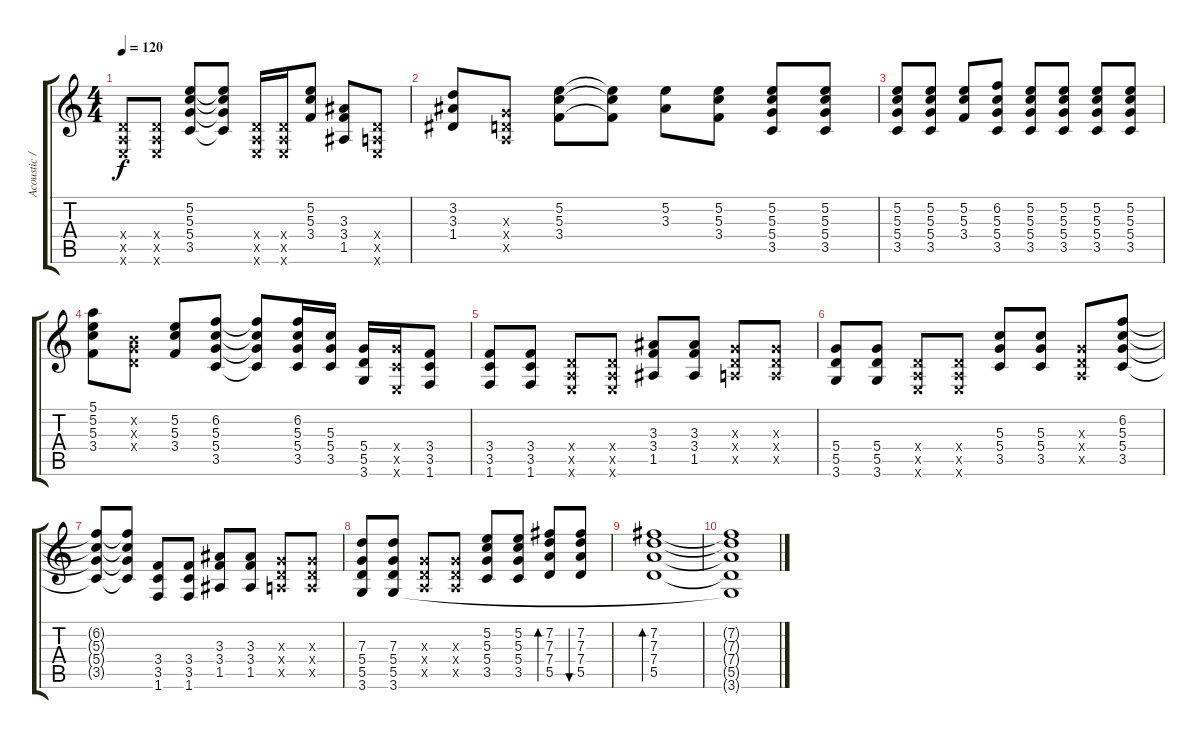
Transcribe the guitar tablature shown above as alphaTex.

\track ("Acoustic / Electric Guitar" "Acoustic /") {instrument acousticguitarsteel}
\staff {score tabs}
\tuning (E4 B3 G3 D3 A2 E2) {hide}
\ts (4 4)
\tempo 120
\clef g2
\ks c
(0.4{x} 0.5{x} 0.6{x}).8{dy f} (0.4{x} 0.5{x} 0.6{x}).8 (5.2 5.3 5.4 3.5).8 (5.2{t} 5.3{t} 5.4{t} 3.5{t}).8 (0.4{x} 0.5{x} 0.6{x}).16 (0.4{x} 0.5{x} 0.6{x}).16 (5.2 5.3 3.4).8 (3.3 3.4 1.5).8 (0.4{x} 0.5{x} 0.6{x}).8 |
(3.2 3.3 1.4).8 (0.3{x} 0.4{x} 0.5{x}).8 (5.2 5.3 3.4).8 (5.2{t} 5.3{t} 3.4{t}).8 (5.2 3.3).8 (5.2 5.3 3.4).8 (5.2 5.3 5.4 3.5).8 (5.2 5.3 5.4 3.5).8 |
(5.2 5.3 5.4 3.5).8 (5.2 5.3 5.4 3.5).8 (5.2 5.3 3.4).8 (6.2 5.3 5.4 3.5).8 (5.2 5.3 5.4 3.5).8 (5.2 5.3 5.4 3.5).8 (5.2 5.3 5.4 3.5).8 (5.2 5.3 5.4 3.5).8 |
(5.1 5.2 5.3 3.4).8 (0.2{x} 0.3{x} 0.4{x}).8 (5.2 5.3 3.4).8 (6.2 5.3 5.4 3.5).8 (6.2{t} 5.3{t} 5.4{t} 3.5{t}).8 (6.2 5.3 5.4 3.5).16 (5.3 5.4 3.5).16 (5.4 5.5 3.6).16 (5.4{x} 3.5{x} 0.6{x}).16 (3.4 3.5 1.6).8 |
(3.4 3.5 1.6).8{instrument acousticguitarsteel} (3.4 3.5 1.6).8 (0.4{x} 0.5{x} 0.6{x}).8 (0.4{x} 0.5{x} 0.6{x}).8 (3.3 3.4 1.5).8 (3.3 3.4 1.5).8 (0.3{x} 0.4{x} 0.5{x}).8 (0.3{x} 0.4{x} 0.5{x}).8 |
(5.4 5.5 3.6).8 (5.4 5.5 3.6).8 (0.4{x} 0.5{x} 0.6{x}).8 (0.4{x} 0.5{x} 0.6{x}).8 (5.3 5.4 3.5).8 (5.3 5.4 3.5).8 (0.3{x} 0.4{x} 0.5{x}).8 (6.2 5.3 5.4 3.5).8 |
(6.2{t} 5.3{t} 5.4{t} 3.5{t}).8 (6.2{t} 5.3{t} 5.4{t} 3.5{t}).8 (3.4 3.5 1.6).8 (3.4 3.5 1.6).8 (3.3 3.4 1.5).8 (3.3 3.4 1.5).8 (0.3{x} 0.4{x} 0.5{x}).8 (0.3{x} 0.4{x} 0.5{x}).8 |
(7.3 5.4 5.5 3.6).8 (7.3 5.4 5.5 3.6).8 (0.3{x} 0.4{x} 0.5{x}).8 (0.3{x} 0.4{x} 0.5{x}).8 (5.2 5.3 5.4 3.5).8 (5.2 5.3 5.4 3.5).8 (7.2 7.3 7.4 5.5).8{bd 30} (7.2 7.3 7.4 5.5).8{bu 60} |
(7.2 7.3 7.4 5.5).1{bd 120} |
(7.2{t} 7.3{t} 7.4{t} 5.5{t} 3.6{t}).1
